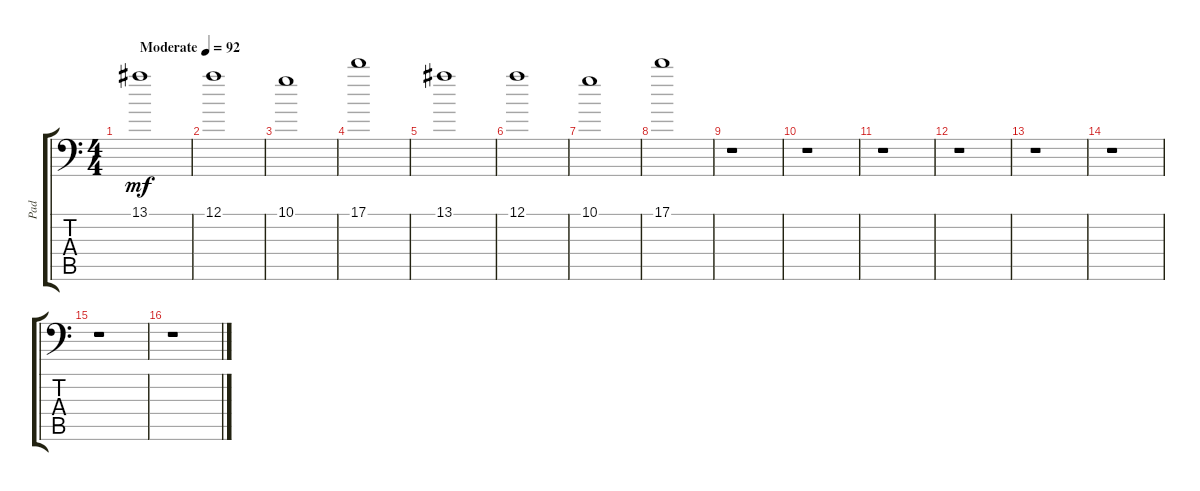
\track ("Pad" "Pad") {instrument electricguitarclean}
\staff {score tabs}
\tuning (A3 E3 C3 G2 D2 G1) {hide}
\ts (4 4)
\tempo (92 "Moderate")
\clef f4
\ks c
13.1.1{dy mf instrument electricguitarclean} |
12.1.1 |
10.1.1 |
17.1.1 |
13.1.1 |
12.1.1 |
10.1.1 |
17.1.1 |
r.1 |
r.1 |
r.1 |
r.1 |
r.1 |
r.1 |
r.1 |
r.1
